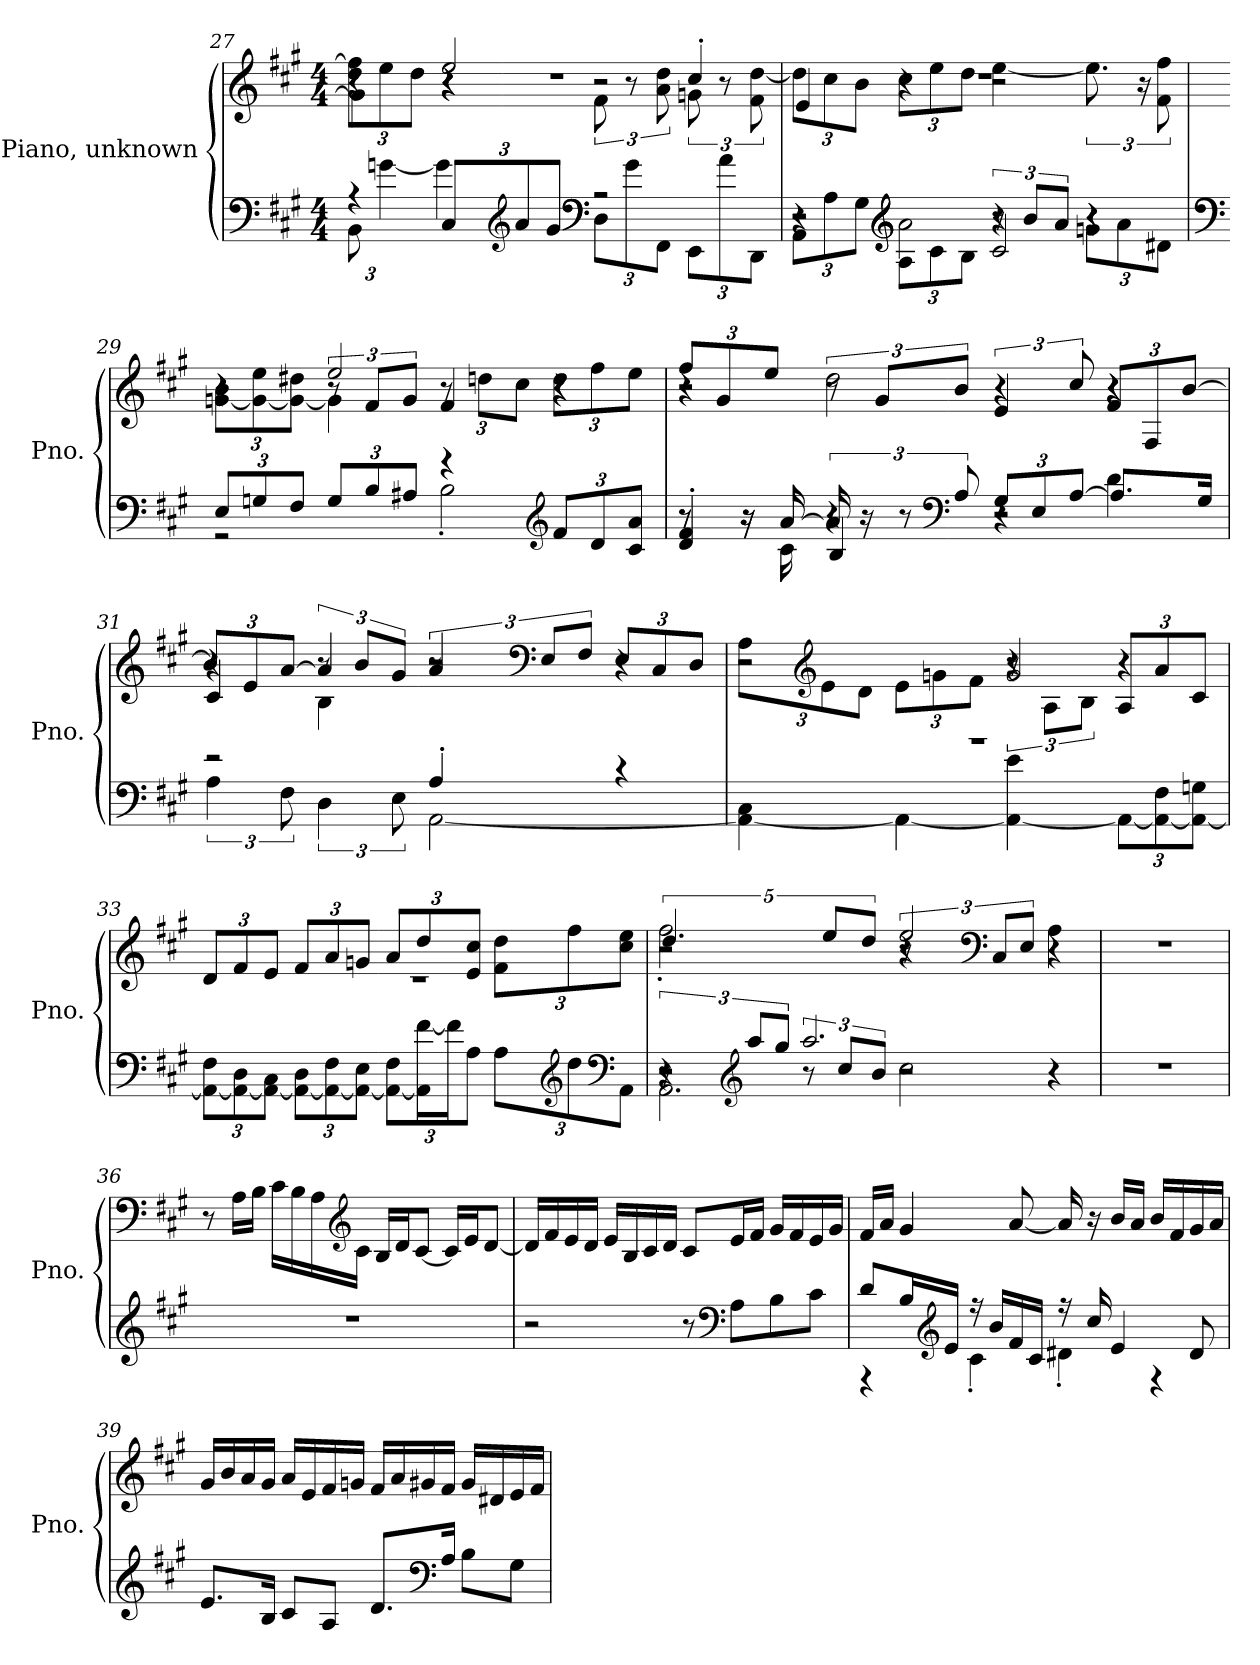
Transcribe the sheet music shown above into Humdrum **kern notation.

**kern	**kern
*part1	*part1
*staff2	*staff1
*I"Piano, unknown	*
*I'Pno.	*
*clefF4	*clefG2
*k[f#c#g#]	*k[f#c#g#]
*M4/4	*M4/4
=27	=27
*^	*^
*	*	*	*Xbrackettup
*	*	*^	*^
4r	12BB\	1r	12dd\ 12ff#\]L	4r	4g\]
.	[6gn\	.	12ee\	.	.
.	.	.	12dd\J	.	.
*Xbrackettup	*	*	*	*	*
12C#/L	4g\]	.	4r	2ee/	4r
*clefG2	*	*	*	*	*
12a/	.	.	.	.	.
12g/J	.	.	.	.	.
*clefF4	*	*	*	*	*
*	*	*	*brackettup	*	*
2r	12D\L	.	12f#\	.	2r
.	12g\	.	12r	.	.
.	12FF#\J	.	12a\ 12dd\	.	.
.	12EE\L	.	12gn\	4cc#'/	.
.	12a\	.	12r	.	.
.	12DD\J	.	12f#\ [12dd\	.	.
*	*	*	*v	*v	*v
!!LO:LB:g=z
=28	=28	=28	=28
*^	*^	*	*
*	*	*	*	*	*Xbrackettup
*	*	*	*	*	*^
2r	4r	2r	12AA\L	1r	12dd\L]	4e/
.	.	.	12A\	.	12cc#\	.
.	.	.	12G#\J	.	12b\J	.
*clefG2	*	*	*	*	*	*
.	2a\	.	12A\L	.	12cc#\L	4r
.	.	.	12c#\	.	12ee\	.
.	.	.	12B\J	.	12dd\J	.
*brackettup	*	*	*	*	*	*
12r	.	2c#/	4r	.	[4ee\	2r
12b/L	.	.	.	.	.	.
12a/J	.	.	.	.	.	.
*	*	*	*Xbrackettup	*	*brackettup	*
4r	4r	.	12gn\L	.	12.ee\]	.
.	.	.	12a\	.	.	.
.	.	.	.	.	24r	.
.	.	.	12d#X\J	.	12f#\ 12ff#\	.
*v	*v	*v	*v	*	*	*
=29	=29	=29	=29
*clefF4	*	*	*
*^	*	*	*
*	*	*	*Xbrackettup	*
12E/L	2r	4r	[12gn\ 12b\L	4r
12Gn/	.	.	12g\_ 12ee\	.
12F#/J	.	.	12g\_ 12dd#X\J	.
*	*	*	*	*brackettup
12G/L	.	2ee/	4g\]	12r
12B/	.	.	.	12f#/L
12A#X/J	.	.	.	12g/J
4r	2B'\	.	12r	4f#/
.	.	.	12ddn\L	.
.	.	.	12cc#\J	.
*clefG2	*	*	*	*
*	*	*	*Xbrackettup	*
12f#/L	.	4r	12dd\L	4r
12d/	.	.	12ff#\	.
12c#/ 12a/J	.	.	12ee\J	.
!!LO:LB:g=z	!!	!!
=30	=30	=30	=30	=30
*	*^	*	*	*
8r	8r	4d/' 4f#/'	2r	4r	12ff#/L
.	.	.	.	.	12g#/
16r	16r	.	.	.	.
.	.	.	.	.	12ee/J
[16a/	16c#\	.	.	.	.
*	*	*brackettup	*	*	*brackettup
16a/]	4r	6B/	.	2dd\	12r
16r	.	.	.	.	.
.	.	.	.	.	12g#/L
8r	.	.	.	.	.
*clefF4	*	*	*	*	*
.	.	12A/	.	.	12b/J
*	*	*Xbrackettup	*	*	*
2r	4r	12G#/L	6e/	.	4r
.	.	12E/	.	.	.
.	.	[12A/J	12cc#/	.	.
*	*	*	*	*	*Xbrackettup
.	4d\	8.A/L]	4r	4r	12f#/L
.	.	.	.	.	12F#/
.	.	.	.	.	[12b/J
.	.	16G#/Jk	.	.	.
*	*v	*v	*	*	*
=31	=31	=31	=31	=31
*	*brackettup	*	*	*
2r	6A\	4c#/	4r	12b/L]
.	.	.	.	12e/
.	12F#\	.	.	[12a/J
*	*	*brackettup	*	*
.	6D\	12r	4B\	4a/]
.	.	12b/L	.	.
.	12E\	12g#/J	.	.
4A'/	[2AA\	4a/	2r	12r
*	*	*clefF4	*	*
.	.	.	.	12E/L
.	.	.	.	12F#/J
*	*	*	*	*Xbrackettup
4r	.	4r	.	12E/L
.	.	.	.	12C#/
.	.	.	.	12D/J
!!LO:LB:g=z	!!	!!
=32	=32	=32	=32	=32
1r	4AA\_ 4C#\	2r	12A\L	2r
*	*	*clefG2	*	*
.	.	.	12e\	.
.	.	.	12d\J	.
.	4AA\_	.	12e\L	.
.	.	.	12gn\	.
.	.	.	12f#\J	.
*	*	*	*brackettup	*
.	4AA\_ 4e\	2g/	12r	4r
.	.	.	12A\L	.
.	.	.	12B\J	.
*	*Xbrackettup	*	*	*Xbrackettup
.	12AA\L_	.	4r	12A/L
.	12AA\_ 12F#\	.	.	12a/
.	12AA\_ 12Gn\J	.	.	12c#/J
*	*	*v	*v	*v
=33	=33	=33
1r	12AA\_ 12F#\L	12d/L
.	12AA\_ 12D\	12f#/
.	12AA\_ 12C#\J	12e/J
.	12AA\_ 12D\L	12f#/L
.	12AA\_ 12F#\	12a/
.	12AA\_ 12E\J	12gn/J
.	12AA\_ 12F#\L	12a/L
.	24AA\] [24f#\L	12dd/
.	24f#\J]	.
.	12A\J	12e/ 12cc#/J
.	12A\L	12f#\ 12dd\L
*clefG2	*	*
.	12dd\	12ff#\
*clefF4	*	*
.	12AA\J	12cc#\ 12ee\J
*v	*v	*
!!LO:LB:g=z
=34	=34
*	*^
*	*	*^
*brackettup	*	*	*brackettup
*^	*	*	*
*	*^	*	*	*
*	*	*^	*	*	*
12r	2r	4r	2.AA\	2r	2ff#'\	5.dd/
*clefG2	*	*	*	*	*	*
12aa/L	.	.	.	.	.	.
12gg#/J	.	.	.	.	.	.
2.aa/	.	12r	.	.	.	.
.	.	.	.	.	.	10ee/L
.	.	12cc#/L	.	.	.	.
.	.	.	.	.	.	10dd/J
.	.	12b/J	.	.	.	.
.	2cc#\	2r	.	2ee/	4r	12r
*	*	*	*	*clefF4	*	*
.	.	.	.	.	.	12C#/L
.	.	.	.	.	.	12E/J
.	.	.	4r	.	4A\	4r
*v	*v	*v	*v	*	*	*
*	*v	*v	*v
=35	=35
1r	1r
=36	=36
1r	8r
.	16A\LL
.	16B\JJ
.	16c#\LL
.	16B\
.	16A\
*	*clefG2
.	16c#\JJ
.	16B/LL
.	16d/J
.	[8c#/J
.	16c#/LL]
.	16e/J
.	[8d/J
!!LO:LB:g=z
=37	=37
2r	16d/LL]
.	16f#/
.	16e/
.	16d/JJ
.	16e/LL
.	16B/
.	16c#/
.	16d/JJ
8r	8c#/L
*clefF4	*
8A\L	16e/L
.	16f#/JJ
8B\	16g#/LL
.	16f#/
8c#\J	16e/
.	16g#/JJ
=38	=38
*^	*
8d/L	4r	16f#/LL
.	.	16a/JJ
16B/L	.	4g#/
*clefG2	*	*
16e/JJ	.	.
16r	4c#'\	.
16b/LL	.	.
16f#/	.	[8a/
16c#/JJ	.	.
16r	4d#X'\	16a/]
16cc#/	.	16r
4e/	.	16b/LL
.	.	16a/JJ
.	4r	16b/LL
.	.	16f#/
8d#/	.	16g#/
.	.	16a/JJ
*v	*v	*
!!LO:PB:g=z
=39	=39
8.e/L	16g#/LL
.	16b/
.	16a/
16B/Jk	16g#/JJ
8c#/L	16a/LL
.	16e/
8A/J	16f#/
.	16gn/JJ
8.d/L	16f#/LL
.	16a/
.	16g#X/
*clefF4	*
16A/Jk	16f#/JJ
8B\L	16g#/LL
.	16d#X/
8G#\J	16e/
.	16f#/JJ
=	=
*-	*-
